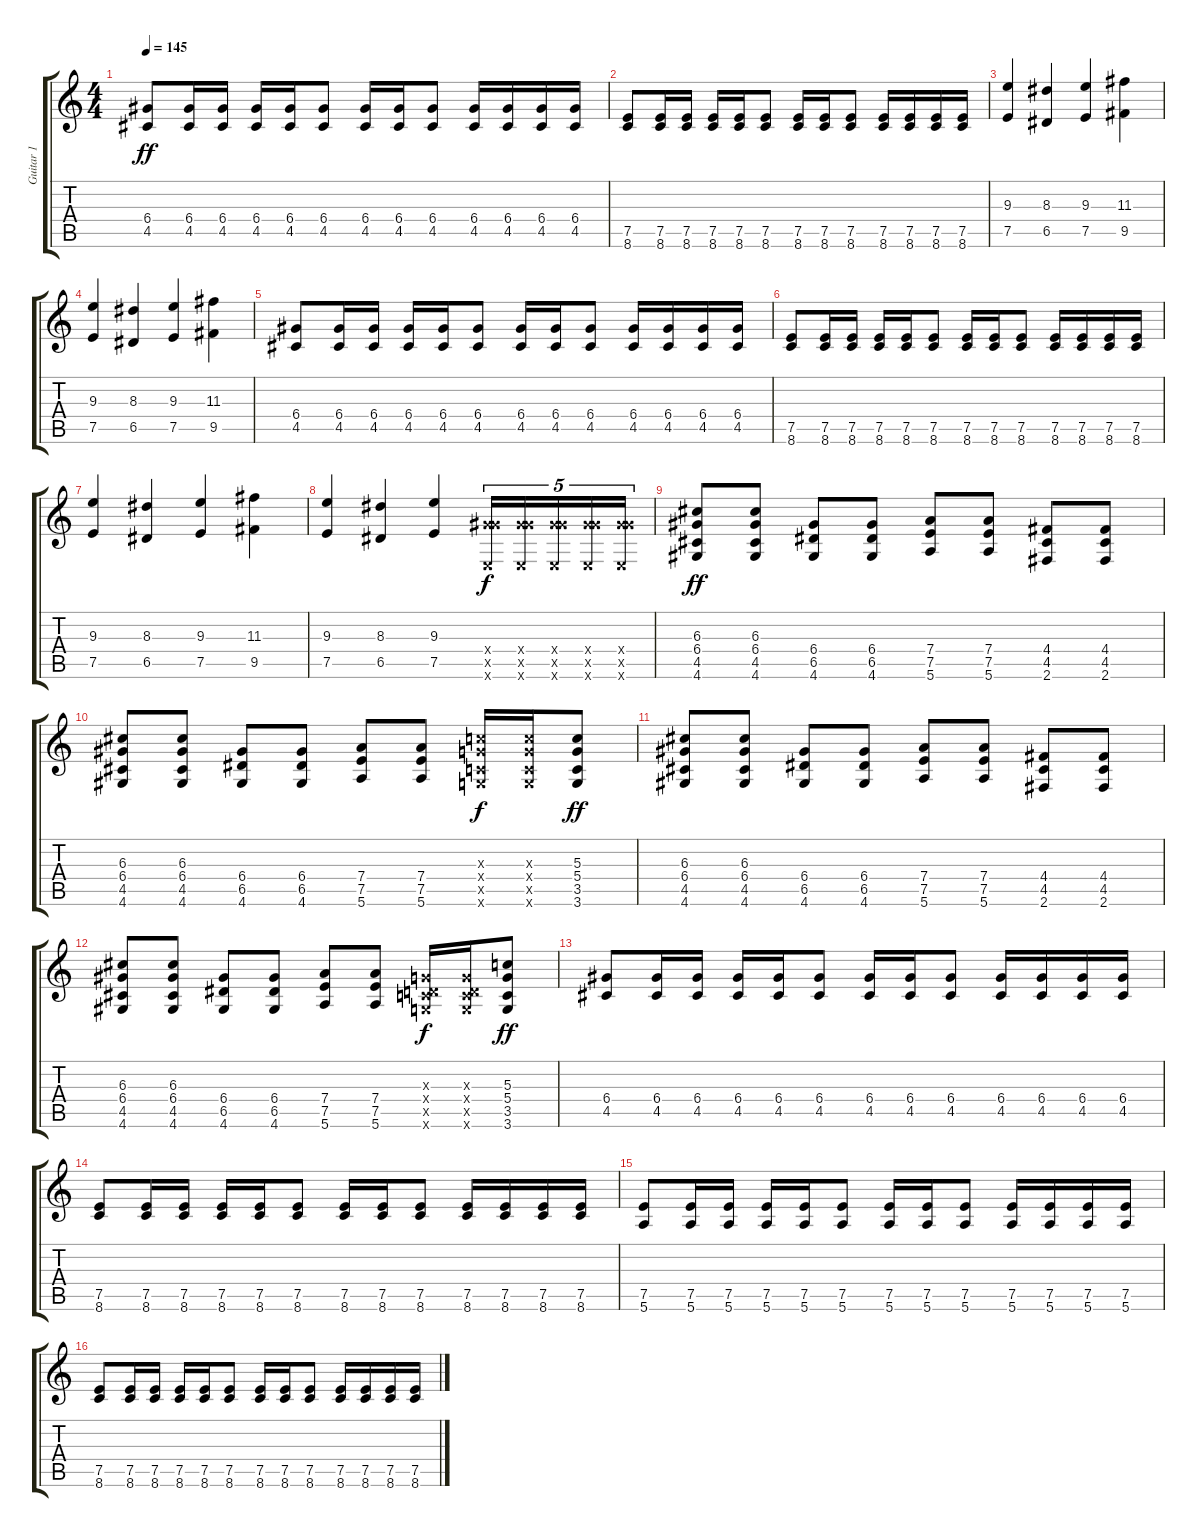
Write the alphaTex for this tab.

\track ("Guitar 1" "Guitar 1") {instrument distortionguitar}
\staff {score tabs}
\tuning (E4 B3 G3 D3 A2 E2) {hide}
\ts (4 4)
\tempo 145
\clef g2
\ks c
(6.4 4.5).8{dy ff} (6.4 4.5).16 (6.4 4.5).16 (6.4 4.5).16 (6.4 4.5).16 (6.4 4.5).8 (6.4 4.5).16 (6.4 4.5).16 (6.4 4.5).8 (6.4 4.5).16 (6.4 4.5).16 (6.4 4.5).16 (6.4 4.5).16 |
(7.5 8.6).8 (7.5 8.6).16 (7.5 8.6).16 (7.5 8.6).16 (7.5 8.6).16 (7.5 8.6).8 (7.5 8.6).16 (7.5 8.6).16 (7.5 8.6).8 (7.5 8.6).16 (7.5 8.6).16 (7.5 8.6).16 (7.5 8.6).16 |
(9.3 7.5).4 (8.3 6.5).4 (9.3 7.5).4 (11.3 9.5).4 |
(9.3 7.5).4 (8.3 6.5).4 (9.3 7.5).4 (11.3 9.5).4 |
(6.4 4.5).8 (6.4 4.5).16 (6.4 4.5).16 (6.4 4.5).16 (6.4 4.5).16 (6.4 4.5).8 (6.4 4.5).16 (6.4 4.5).16 (6.4 4.5).8 (6.4 4.5).16 (6.4 4.5).16 (6.4 4.5).16 (6.4 4.5).16 |
(7.5 8.6).8 (7.5 8.6).16 (7.5 8.6).16 (7.5 8.6).16 (7.5 8.6).16 (7.5 8.6).8 (7.5 8.6).16 (7.5 8.6).16 (7.5 8.6).8 (7.5 8.6).16 (7.5 8.6).16 (7.5 8.6).16 (7.5 8.6).16 |
(9.3 7.5).4 (8.3 6.5).4 (9.3 7.5).4 (11.3 9.5).4 |
(9.3 7.5).4 (8.3 6.5).4 (9.3 7.5).4 (6.4{x} 11.5{x} 0.6{x}).16{tu (5 4) dy f} (6.4{x} 11.5{x} 0.6{x}).16{tu (5 4)} (6.4{x} 11.5{x} 0.6{x}).16{tu (5 4)} (6.4{x} 11.5{x} 0.6{x}).16{tu (5 4)} (6.4{x} 11.5{x} 0.6{x}).16{tu (5 4)} |
(6.3 6.4 4.5 4.6).8{dy ff} (6.3 6.4 4.5 4.6).8 (6.4 6.5 4.6).8 (6.4 6.5 4.6).8 (7.4 7.5 5.6).8 (7.4 7.5 5.6).8 (4.4 4.5 2.6).8 (4.4 4.5 2.6).8 |
(6.3 6.4 4.5 4.6).8 (6.3 6.4 4.5 4.6).8 (6.4 6.5 4.6).8 (6.4 6.5 4.6).8 (7.4 7.5 5.6).8 (7.4 7.5 5.6).8 (5.3{x} 5.4{x} 3.5{x} 3.6{x}).16{dy f} (5.3{x} 5.4{x} 3.5{x} 3.6{x}).16 (5.3 5.4 3.5 3.6).8{dy ff} |
(6.3 6.4 4.5 4.6).8 (6.3 6.4 4.5 4.6).8 (6.4 6.5 4.6).8 (6.4 6.5 4.6).8 (7.4 7.5 5.6).8 (7.4 7.5 5.6).8 (4.4 4.5 2.6).8 (4.4 4.5 2.6).8 |
(6.3 6.4 4.5 4.6).8 (6.3 6.4 4.5 4.6).8 (6.4 6.5 4.6).8 (6.4 6.5 4.6).8 (7.4 7.5 5.6).8 (7.4 7.5 5.6).8 (0.3{x} 0.4{x} 3.5{x} 3.6{x}).16{dy f} (0.3{x} 0.4{x} 3.5{x} 3.6{x}).16 (5.3 5.4 3.5 3.6).8{dy ff} |
(6.4 4.5).8 (6.4 4.5).16 (6.4 4.5).16 (6.4 4.5).16 (6.4 4.5).16 (6.4 4.5).8 (6.4 4.5).16 (6.4 4.5).16 (6.4 4.5).8 (6.4 4.5).16 (6.4 4.5).16 (6.4 4.5).16 (6.4 4.5).16 |
(7.5 8.6).8 (7.5 8.6).16 (7.5 8.6).16 (7.5 8.6).16 (7.5 8.6).16 (7.5 8.6).8 (7.5 8.6).16 (7.5 8.6).16 (7.5 8.6).8 (7.5 8.6).16 (7.5 8.6).16 (7.5 8.6).16 (7.5 8.6).16 |
(7.5 5.6).8 (7.5 5.6).16 (7.5 5.6).16 (7.5 5.6).16 (7.5 5.6).16 (7.5 5.6).8 (7.5 5.6).16 (7.5 5.6).16 (7.5 5.6).8 (7.5 5.6).16 (7.5 5.6).16 (7.5 5.6).16 (7.5 5.6).16 |
(7.5 8.6).8 (7.5 8.6).16 (7.5 8.6).16 (7.5 8.6).16 (7.5 8.6).16 (7.5 8.6).8 (7.5 8.6).16 (7.5 8.6).16 (7.5 8.6).8 (7.5 8.6).16 (7.5 8.6).16 (7.5 8.6).16 (7.5 8.6).16
